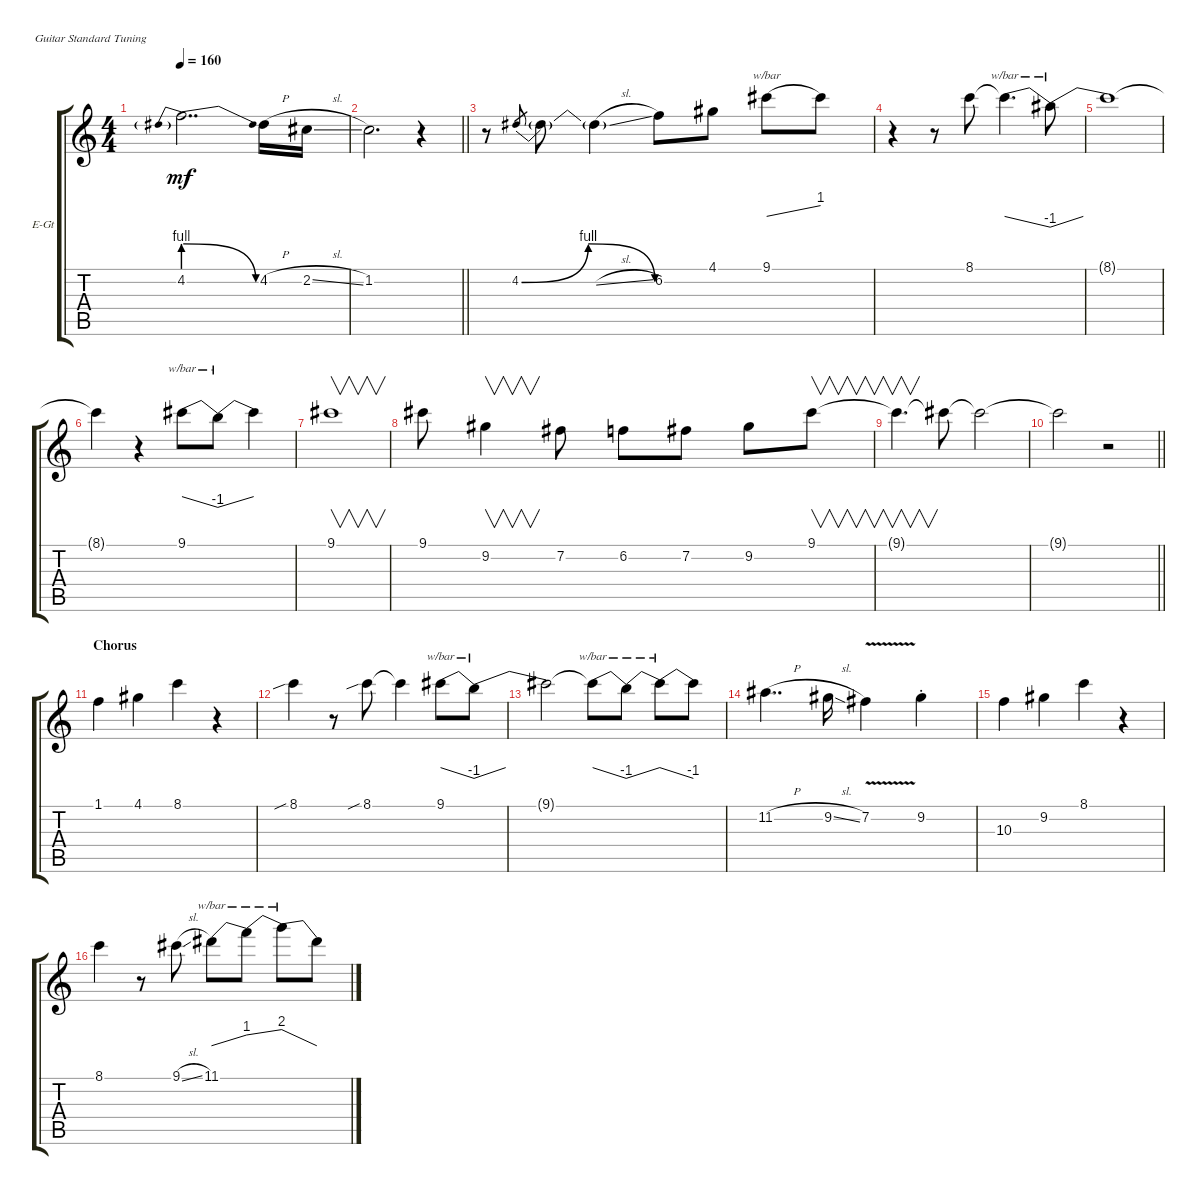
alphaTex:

\defaultSystemsLayout 4
\bracketExtendMode groupsimilarinstruments
\firstSystemTrackNameOrientation horizontal
\otherSystemsTrackNameOrientation horizontal
\track ("Electric Guitar" "E-Gt") {instrument distortionguitar}
\staff {score tabs}
\tuning (E4 B3 G3 D3 A2 E2)
\ts (4 4)
\tempo 160
\clef g2
\scale
0.333333
\ks c
4.2{be (prebendrelease 0 4 11.4 0) t}.2{dd dy mf} 4.2{h}.16 2.2{sl}.16 |
\scale
0.333333
\barLineRight lightlight
1.2.2{d} r.4 |
\section ("" "")
\scale
0.333333 r.8 4.2{be (bendrelease 0 0 10.2 4 20.4 4 59.4 0)}.8{gr} 4.2{t}.8 4.2{sl t}.4 6.2.8 4.1.8 9.1.8{tbe (dive default 0 0 45.6 4)} 9.1{t}.8 |
\scale
0.333333 r.4 r.8 8.1.8 8.1{t}.4{d tbe (dive default 0 0 45 -4)} 8.1{t}.8{tbe (dive default 0 -4 45.6 0)} |
\scale
0.333333 8.1{t}.1 |
\scale
0.333333 8.1{t}.4 r.4 9.1.8{tbe (dive default 0 0 45 -4)} 9.1{t}.8{tbe (dive default 0 -4 45.6 0)} 9.1{t}.4 |
\scale
0.333333 9.1.1{v} |
\scale
0.333333 9.1.8 9.2.4{v} 7.2.8 6.2.8 7.2.8 9.2.8 9.1.8{v} |
\scale
0.333333 9.1{t}.4{v d} 9.1{t}.8 9.1{t}.2 |
\scale
0.333333
\barLineRight lightlight
9.1{t}.2 r.2 |
\section ("" "Chorus")
\scale
0.333333 1.1.4 4.1.4 8.1.4 r.4 |
\scale
0.333333 8.1{sib}.4 r.8 8.1{sib}.8 8.1{t}.4 9.1.8{tbe (dive default 0 0 45 -4)} 9.1{t}.8{tbe (dive default 0 -4 45 0)} |
\scale
0.333333 9.1{t}.2 9.1{t}.8{tbe (dive default 0 0 45 -4)} 9.1{t}.8{tbe (dive default 0 -4 44.4 0)} 9.1{t}.8{tbe (dive default 0 0 45 -4)} 9.1{t}.8 |
\scale
0.333333 11.2{h}.4{dd} 9.2{sl}.16 7.2{v}.4 9.2{st}.4 |
\scale
0.333333 10.3.4 9.2.4 8.1.4 r.4 |
\scale
0.333333 8.1.4 r.8 9.1{sl}.8 11.1.8{tbe (dive default 0 0 45 4)} 11.1{t}.8{tbe (dive default 0 4 45.6 8)} 11.1{t}.8{tbe (dive default 0 8 44.4 0)} 11.1{t}.8
